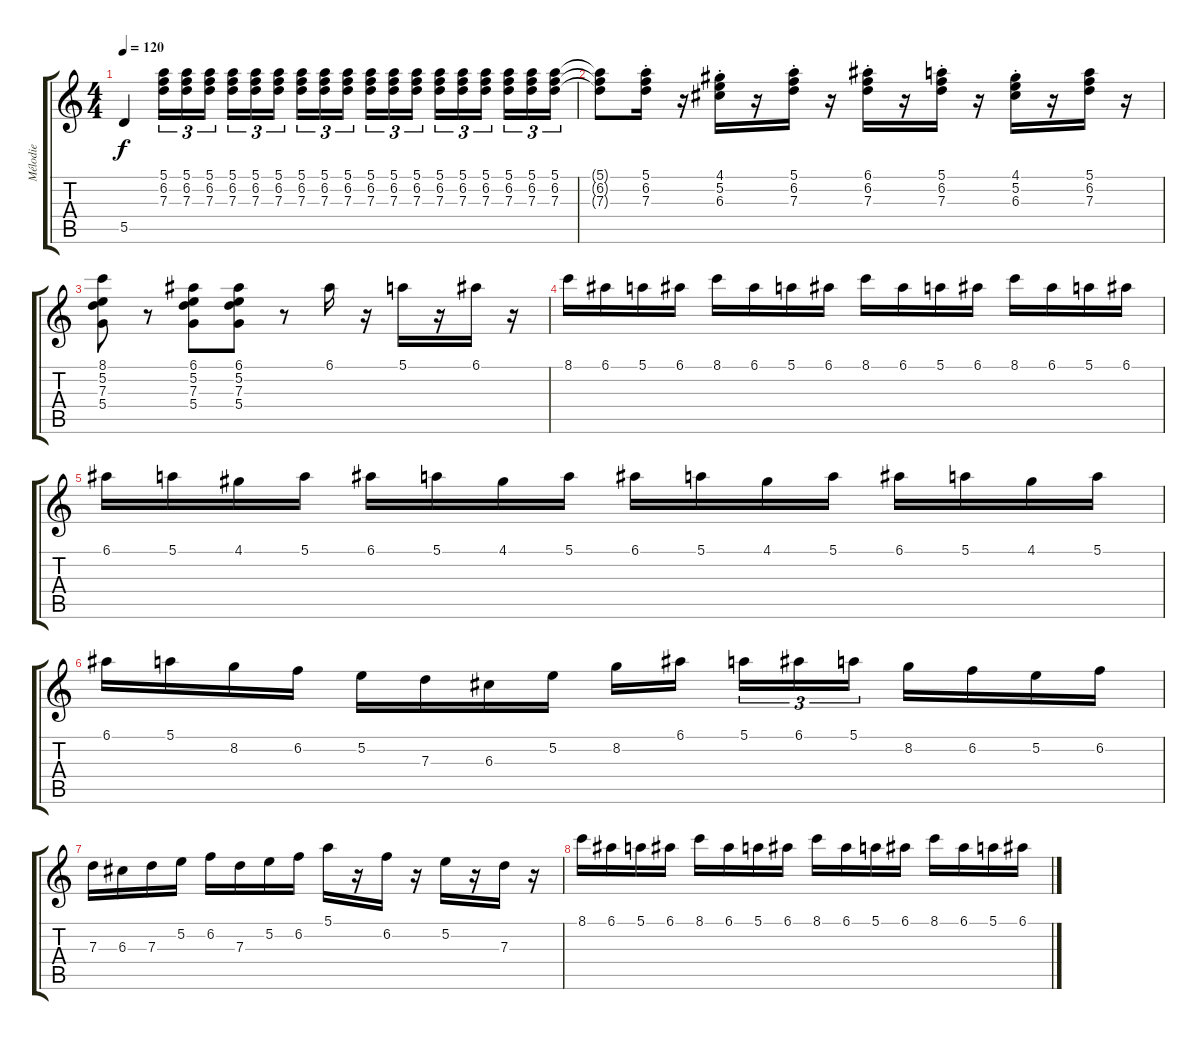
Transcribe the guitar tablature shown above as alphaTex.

\track ("Mélodie" "Mélodie") {instrument acousticguitarsteel}
\staff {score tabs}
\tuning (E4 B3 G3 D3 A2 E2) {hide}
\ts (4 4)
\tempo 120
\clef g2
\ks c
5.5.4{dy f} (5.1 6.2 7.3).16{tu (3 2)} (5.1 6.2 7.3).16{tu (3 2)} (5.1 6.2 7.3).16{tu (3 2)} (5.1 6.2 7.3).16{tu (3 2)} (5.1 6.2 7.3).16{tu (3 2)} (5.1 6.2 7.3).16{tu (3 2)} (5.1 6.2 7.3).16{tu (3 2)} (5.1 6.2 7.3).16{tu (3 2)} (5.1 6.2 7.3).16{tu (3 2)} (5.1 6.2 7.3).16{tu (3 2)} (5.1 6.2 7.3).16{tu (3 2)} (5.1 6.2 7.3).16{tu (3 2)} (5.1 6.2 7.3).16{tu (3 2)} (5.1 6.2 7.3).16{tu (3 2)} (5.1 6.2 7.3).16{tu (3 2)} (5.1 6.2 7.3).16{tu (3 2)} (5.1 6.2 7.3).16{tu (3 2)} (5.1 6.2 7.3).16{tu (3 2)} |
(5.1{t} 6.2{t} 7.3{t}).8 (5.1 6.2 7.3{st}).16 r.16 (4.1 5.2 6.3{st}).16 r.16 (5.1 6.2 7.3{st}).16 r.16 (6.1 6.2 7.3{st}).16 r.16 (5.1 6.2 7.3{st}).16 r.16 (4.1 5.2 6.3{st}).16 r.16 (5.1 6.2 7.3).16 r.16 |
(8.1 5.2 7.3 5.4).8 r.8 (6.1 5.2 7.3 5.4).8 (6.1 5.2 7.3 5.4).8 r.8 6.1.16 r.16 5.1.16 r.16 6.1.16 r.16 |
8.1.16 6.1.16 5.1.16 6.1.16 8.1.16 6.1.16 5.1.16 6.1.16 8.1.16 6.1.16 5.1.16 6.1.16 8.1.16 6.1.16 5.1.16 6.1.16 |
6.1.16 5.1.16 4.1.16 5.1.16 6.1.16 5.1.16 4.1.16 5.1.16 6.1.16 5.1.16 4.1.16 5.1.16 6.1.16 5.1.16 4.1.16 5.1.16 |
6.1.16 5.1.16 8.2.16 6.2.16 5.2.16 7.3.16 6.3.16 5.2.16 8.2.16 6.1.16 5.1.16{tu (3 2)} 6.1.16{tu (3 2)} 5.1.16{tu (3 2)} 8.2.16 6.2.16 5.2.16 6.2.16 |
7.3.16 6.3.16 7.3.16 5.2.16 6.2.16 7.3.16 5.2.16 6.2.16 5.1.16 r.16 6.2.16 r.16 5.2.16 r.16 7.3.16 r.16 |
8.1.16 6.1.16 5.1.16 6.1.16 8.1.16 6.1.16 5.1.16 6.1.16 8.1.16 6.1.16 5.1.16 6.1.16 8.1.16 6.1.16 5.1.16 6.1.16
